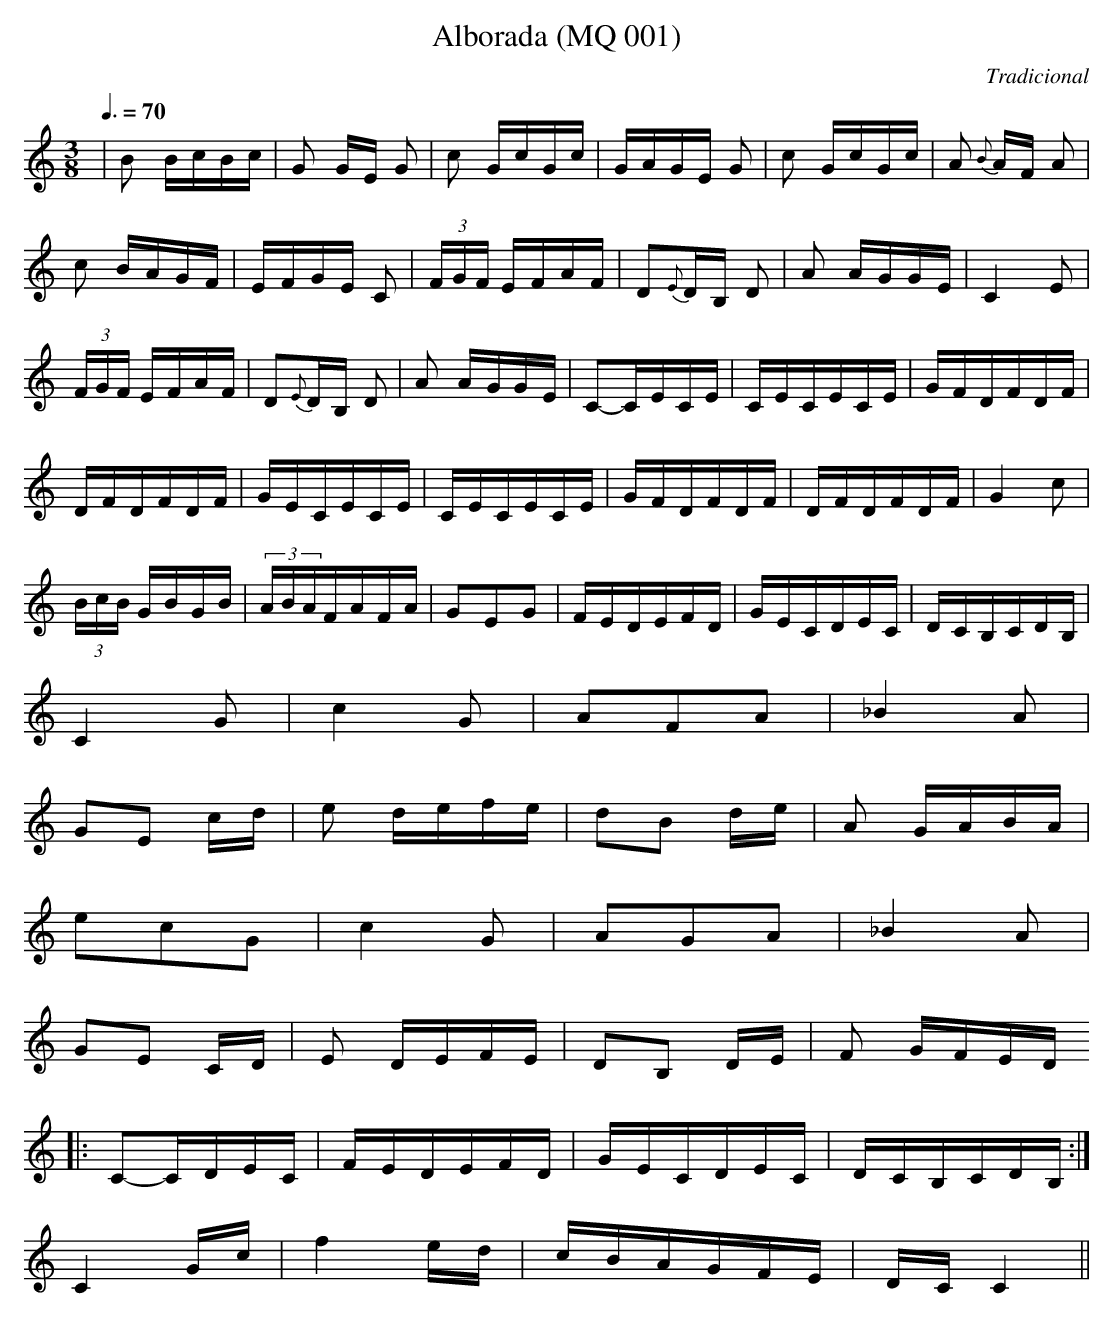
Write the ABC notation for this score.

X:1
T:Alborada (MQ 001)
C:Tradicional
M:3/8
L:1/8
Q:3/8=70
K:C
|B B/c/B/c/|G G/E/ G|c G/c/G/c/|G/A/G/E/ G|c G/c/G/c/|A {B}A/F/ A|
c B/A/G/F/|E/F/G/E/ C|(3F/G/F/ E/F/A/F/|D{E}D/B,/ D|A A/G/G/E/|C2 E|
(3F/G/F/ E/F/A/F/|D{E}D/B,/ D|A A/-G/G/-E/|C-C/E/C/E/|C/E/C/E/C/E/|G/F/D/F/D/F/|
D/F/D/F/D/F/|G/E/C/E/C/E/|C/E/C/E/C/E/|G/F/D/F/D/F/|D/F/D/F/D/F/|G2 c|
(3B/c/B/ G/B/G/B/|(3A/B/A/F/A/F/A/|GEG|F/E/D/E/F/D/|G/E/C/D/E/C/|D/C/B,/C/D/B,/|
C2 G|c2 G|AFA|_B2 A|
GE c/d/|e d/e/f/e/|dB d/e/|A G/A/B/A/|
ecG|c2 G|AGA|_B2 A|
GE C/D/|E D/E/F/E/|DB, D/E/|F G/F/E/D/
|: C-C/D/E/C/|F/E/D/E/F/D/|G/E/C/D/E/C/|D/C/B,/C/D/B,/ :|
C2 G/c/|f2 e/d/|c/B/A/G/F/E/|D/C/ C2||
